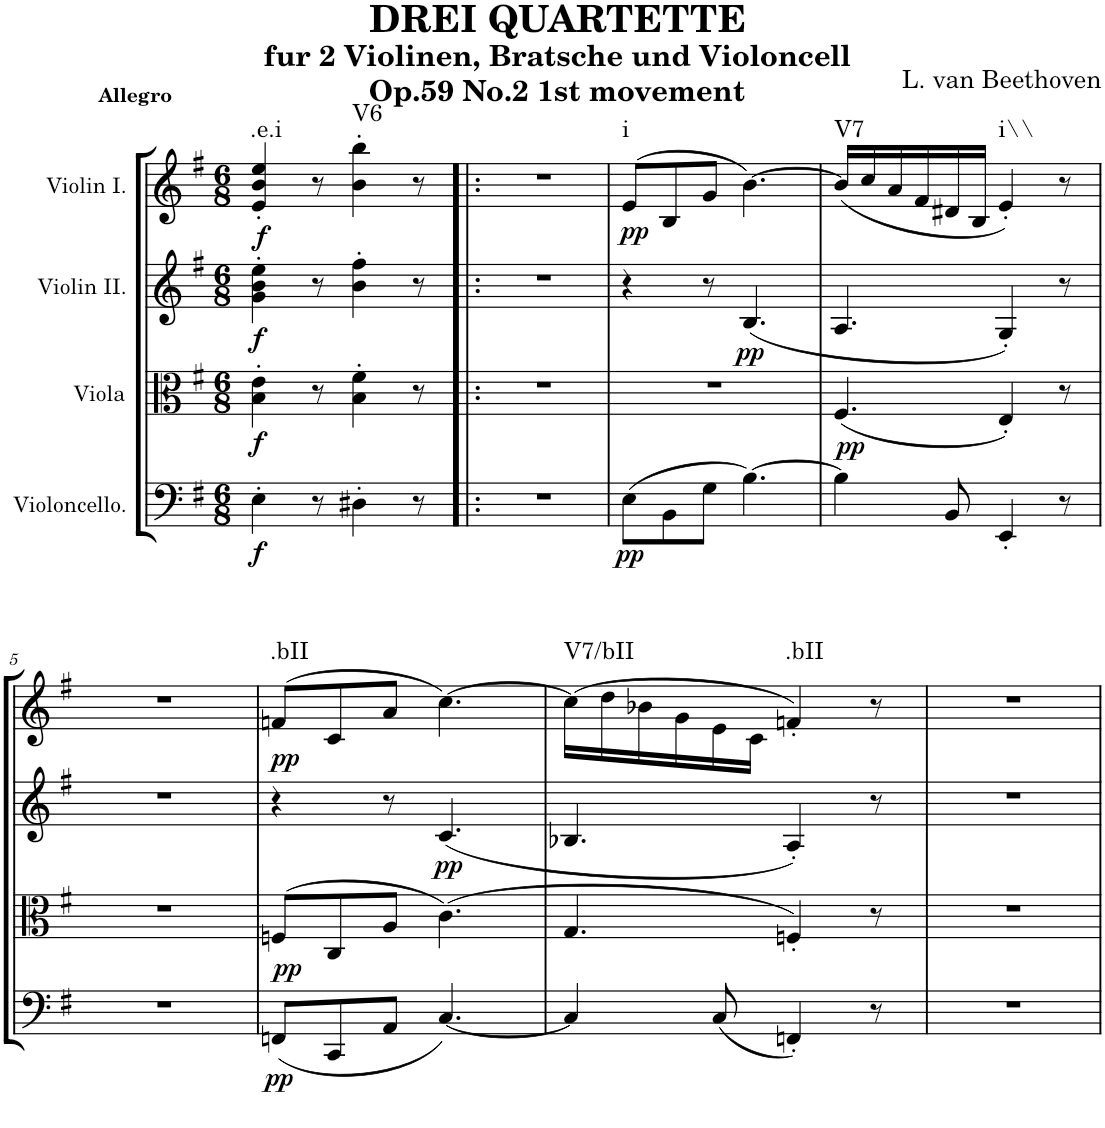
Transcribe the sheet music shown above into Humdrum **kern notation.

**kern	**dynam	**kern	**dynam	**kern	**dynam	**kern	**dynam	**harte
*part4	*part4	*part3	*part3	*part2	*part2	*part1	*part1	*part1
*staff4	*staff4	*staff3	*staff3	*staff2	*staff2	*staff1	*staff1	*
*I"Violoncello.	*	*I"Viola	*	*I"Violin II.	*	*I"Violin I.	*	*
*I'Vc	*	*I'Vla	*	*I'Vln	*	*I'Vln	*	*
*clefF4	*	*clefC3	*	*clefG2	*	*clefG2	*	*
*k[f#]	*	*k[f#]	*	*k[f#]	*	*k[f#]	*	*
*M6/8	*	*M6/8	*	*M6/8	*	*M6/8	*	*
=1	=1	=1	=1	=1	=1	=1	=1	=1
!	!	!	!	!	!	!LO:TX:a:B:t=Allegro	!	!
!	!LO:DY:b	!	!LO:DY:b	!	!LO:DY:b	!	!LO:DY:b	!LO:H:kt=.e.i
4E'\	f	4B\' 4e\'	f	4g\' 4b\' 4ee\'	f	4e/' 4b/' 4ee/'	f	N
8r	.	8r	.	8r	.	8r	.	.
!	!	!	!	!	!	!	!	!LO:H:kt=V6
4D#X'\	.	4B\' 4f#\'	.	4b\' 4ff#\'	.	4b\' 4bb\'	.	N
8r	.	8r	.	8r	.	8r	.	.
=2!|:	=2!|:	=2!|:	=2!|:	=2!|:	=2!|:	=2!|:	=2!|:	=2!|:
2.r	.	2.r	.	2.r	.	2.r	.	.
=3	=3	=3	=3	=3	=3	=3	=3	=3
!	!LO:DY:b	!	!	!	!	!	!LO:DY:b	!LO:H:kt=i
(8E\L	pp	2.r	.	4r	.	(8e/L	pp	N
8BB\	.	.	.	.	.	8B/	.	.
8G\J	.	.	.	8r	.	8g/J	.	.
!	!	!	!	!	!LO:DY:b	!	!	!
[4.B\)	.	.	.	(4.B/	pp	[4.b\)	.	.
=4	=4	=4	=4	=4	=4	=4	=4	=4
!	!	!	!LO:DY:b	!	!	!	!	!LO:H:kt=V7
4B\]	.	(4.F#/	pp	4.A/	.	(16b/LL]	.	N
.	.	.	.	.	.	16cc/	.	.
.	.	.	.	.	.	16a/	.	.
.	.	.	.	.	.	16f#/	.	.
8BB/	.	.	.	.	.	16d#X/	.	.
.	.	.	.	.	.	16B/JJ	.	.
!	!	!	!	!	!	!	!	!LO:H:kt=i\\
4EE'/	.	4E'/)	.	4G'/)	.	4e'/)	.	N
8r	.	8r	.	8r	.	8r	.	.
!!LO:LB:g=z
=5	=5	=5	=5	=5	=5	=5	=5	=5
2.r	.	2.r	.	2.r	.	2.r	.	.
=6	=6	=6	=6	=6	=6	=6	=6	=6
!	!LO:DY:a	!	!	!	!	!	!	!
!	!LO:DY:n=1:b	!	!	!	!LO:DY:a	!	!	!LO:H:kt=.bII
(8FFn/L	pp pp	(8Fn/L	.	4r	pp	(8fn/L	.	N
8CC/	.	8C/	.	.	.	8c/	.	.
8AA/J	.	8A/J	.	8r	.	8a/J	.	.
!	!	!	!	!	!LO:DY:b	!	!	!
[4.C/)	.	(4.c\)	.	(4.c/	pp	[4.cc\)	.	.
=7	=7	=7	=7	=7	=7	=7	=7	=7
!	!	!	!	!	!	!	!	!LO:H:kt=V7/bII
4C/]	.	4.G/	.	4.B-X/	.	(16cc\LL]	.	N
.	.	.	.	.	.	16dd\	.	.
.	.	.	.	.	.	16b-X\	.	.
.	.	.	.	.	.	16g\	.	.
(8C/	.	.	.	.	.	16e\	.	.
.	.	.	.	.	.	16c\JJ	.	.
!	!	!	!	!	!	!	!	!LO:H:kt=.bII
4FFn'/)	.	4Fn'/)	.	4A'/)	.	4fn'/)	.	N
8r	.	8r	.	8r	.	8r	.	.
=8	=8	=8	=8	=8	=8	=8	=8	=8
2.r	.	2.r	.	2.r	.	2.r	.	.
=	=	=	=	=	=	=	=	=
*-	*-	*-	*-	*-	*-	*-	*-	*-
